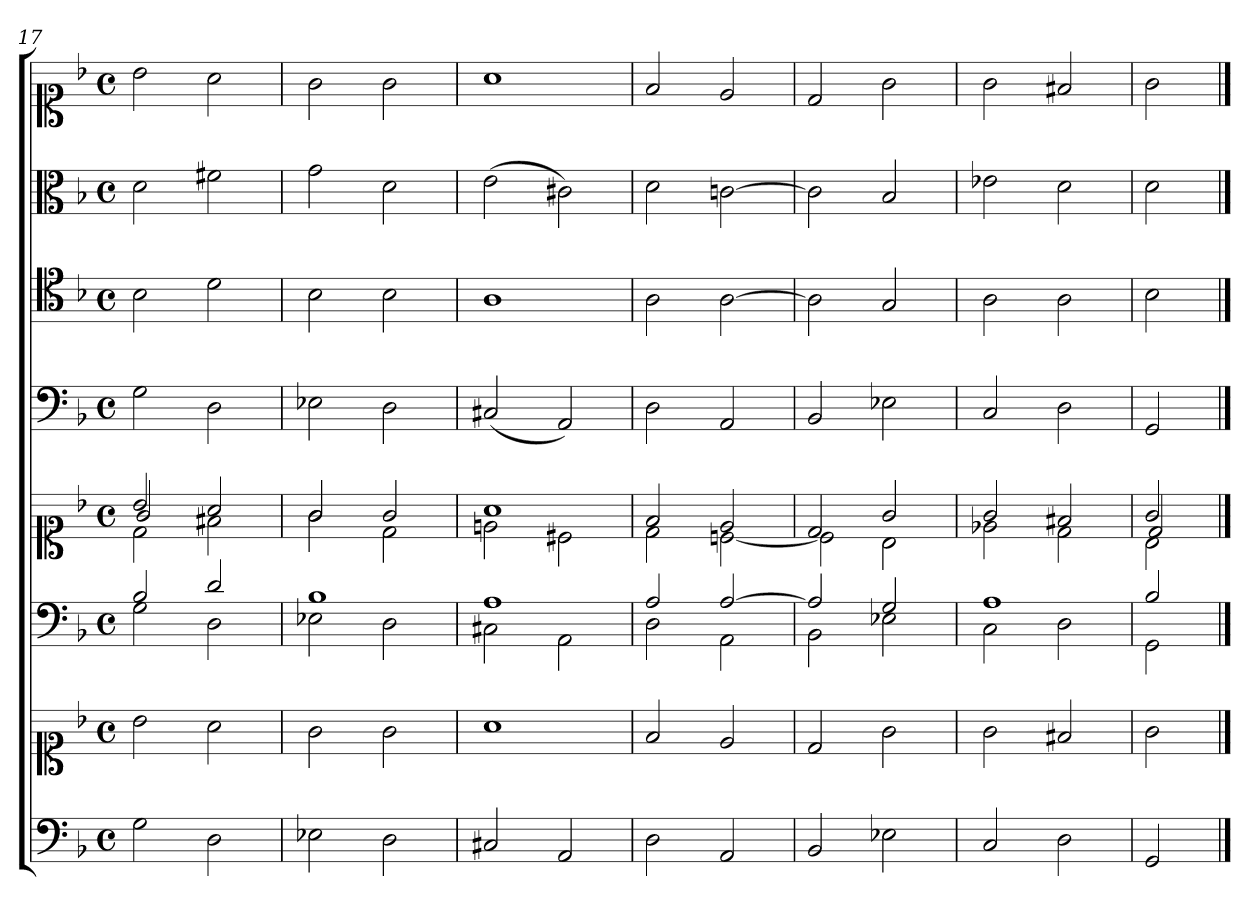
**kern	**kern	**kern	**kern	**kern	**kern	**kern	**kern
*part6	*part6	*part5	*part5	*part4	*part3	*part2	*part1
*staff8	*staff7	*staff6	*staff5	*staff4	*staff3	*staff2	*staff1
*clefF4	*clefC1	*clefF4	*clefC1	*clefF4	*clefC4	*clefC3	*clefC1
*k[b-]	*k[b-]	*k[b-]	*k[b-]	*k[b-]	*k[b-]	*k[b-]	*k[b-]
*F:	*F:	*F:	*F:	*F:	*F:	*F:	*F:
*M4/4	*M4/4	*M4/4	*M4/4	*M4/4	*M4/4	*M4/4	*M4/4
*met(c)	*met(c)	*met(c)	*met(c)	*met(c)	*met(c)	*met(c)	*met(c)
=17	=17	=17	=17	=17	=17	=17	=17
*	*	*^	*^	*	*	*	*
*	*	*	*	*	*^	*	*	*	*
2G	2b-	2B-	2G	2b-	2d	2g/	2G	2B-	2d	2b-
2D	2a	2d	2D	2a	2f#X	2ryy	2D	2d	2f#X	2a
*	*	*	*	*	*v	*v	*	*	*	*
=18	=18	=18	=18	=18	=18	=18	=18	=18	=18
2E-X	2g	1B-	2E-X	2g	2g	2E-X	2B-	2g	2g
2D	2g	.	2D	2g	2d	2D	2B-	2d	2g
=19	=19	=19	=19	=19	=19	=19	=19	=19	=19
2C#X	1a	1A	2C#X	1a	2en	(2C#X	1A	(2e	1a
2AA	.	.	2AA	.	2c#X	2AA)	.	2c#X)	.
=20	=20	=20	=20	=20	=20	=20	=20	=20	=20
2D	2f	2A	2D	2f	2d	2D	2A	2d	2f
2AA	2e	[2A	2AA	2e	[2cn	2AA	[2A	[2cn	2e
=21	=21	=21	=21	=21	=21	=21	=21	=21	=21
2BB-	2d	2A]	2BB-	2d	2c]	2BB-	2A]	2c]	2d
2E-X	2g	2G	2E-X	2g	2B-	2E-X	2G	2B-	2g
=22	=22	=22	=22	=22	=22	=22	=22	=22	=22
2C	2g	1A	2C	2g	2e-X	2C	2A	2e-X	2g
2D	2f#X	.	2D	2f#X	2d	2D	2A	2d	2f#X
=23	=23	=23	=23	=23	=23	=23	=23	=23	=23
*	*	*	*	*	*^	*	*	*	*
2GG	2g	2B-	2GG	2g	2B-	2d/	2GG	2B-	2d	2g
*	*	*v	*v	*	*	*	*	*	*	*
*	*	*	*v	*v	*v	*	*	*	*
==	==	==	==	==	==	==	==
*-	*-	*-	*-	*-	*-	*-	*-
